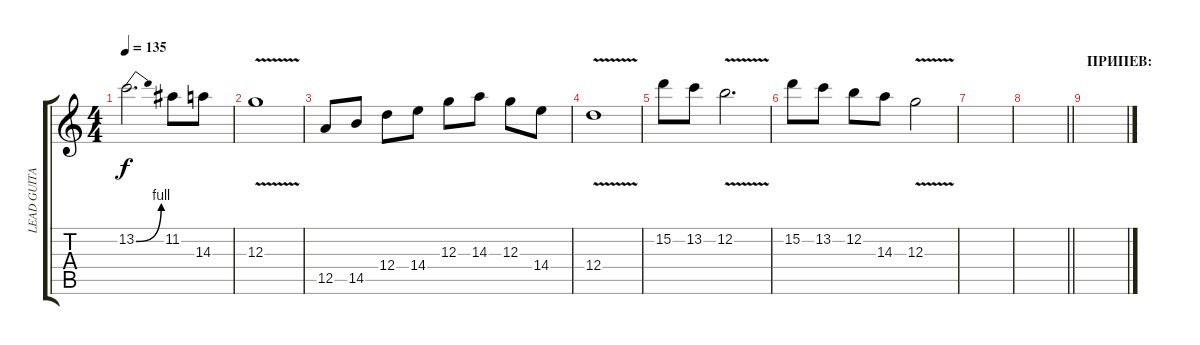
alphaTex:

\track ("LEAD GUITAR" "LEAD GUITA") {instrument acousticguitarsteel}
\staff {score tabs}
\tuning (E4 B3 G3 D3 A2 E2) {hide}
\ts (4 4)
\tempo 135
\clef g2
\ks c
13.2{be (bend 0 0 60 4)}.2{d dy f} 11.2.8 14.3.8 |
12.3{v}.1 |
12.5.8 14.5.8 12.4.8 14.4.8 12.3.8 14.3.8 12.3.8 14.4.8 |
12.4{v}.1 |
15.2.8 13.2.8 12.2{v}.2{d} |
15.2.8 13.2.8 12.2.8 14.3.8 12.3{v}.2 |
|
\barLineRight lightlight
|
\section ("" "ПРИПЕВ:")
